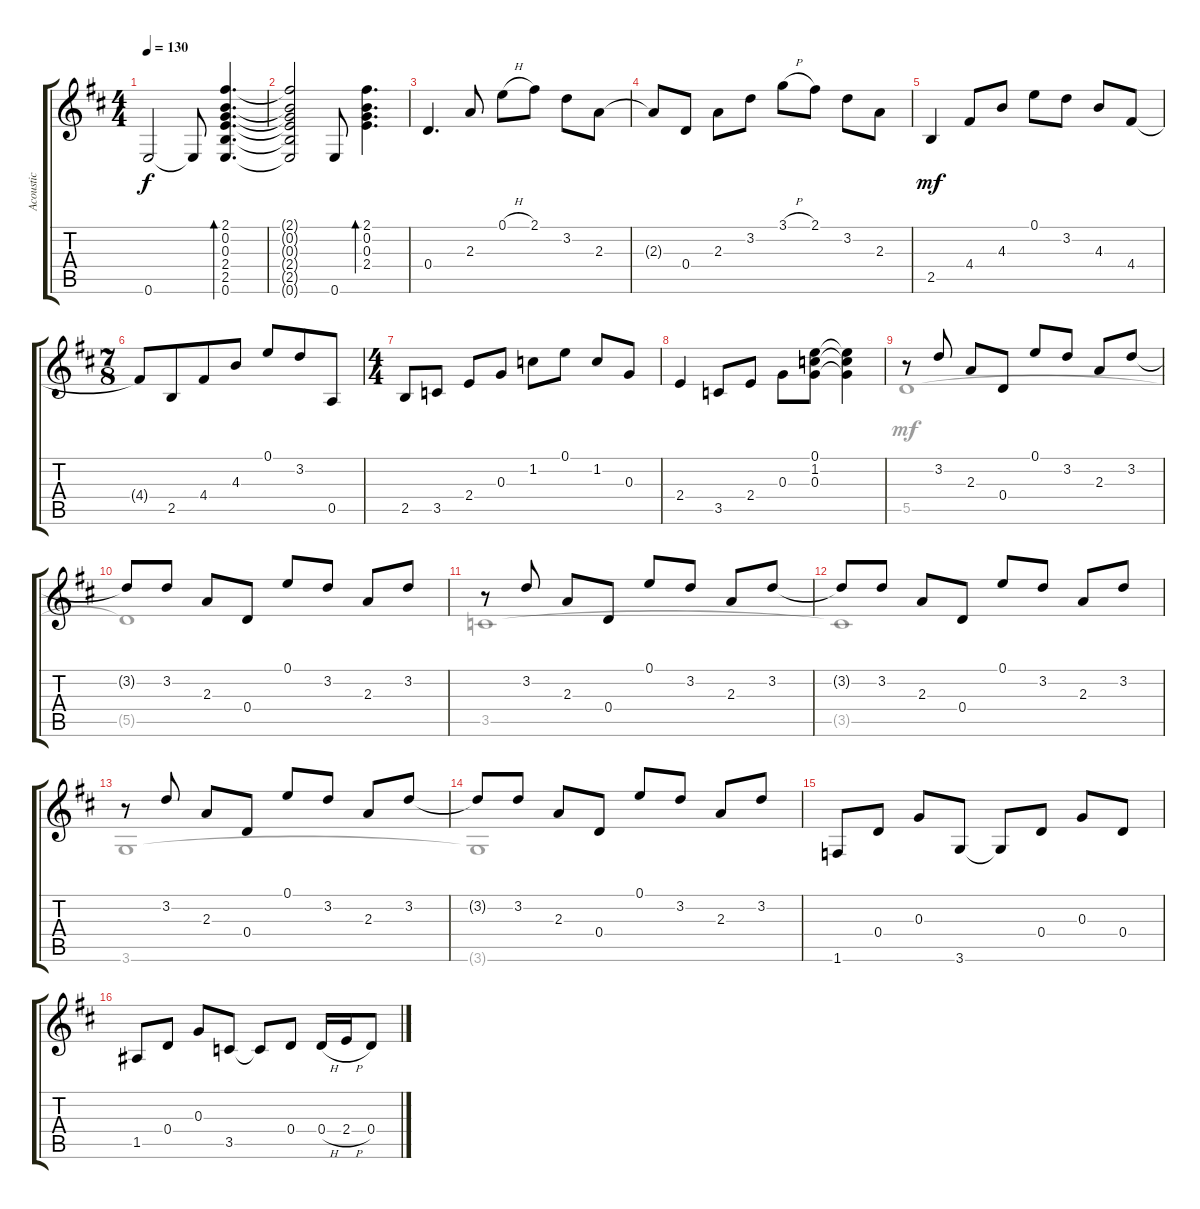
\track ("Acoustic" "Acoustic") {instrument acousticguitarsteel}
\staff {score tabs}
\tuning (E4 B3 G3 D3 A2 E2) {hide}
\voice
\ts (4 4)
\tempo 130
\clef g2
\ks d
0.6.2{dy f} 0.6{t}.8 (2.1 0.2 0.3 2.4 2.5 0.6).4{d bd 30} |
(2.1{t} 0.2{t} 0.3{t} 2.4{t} 2.5{t} 0.6{t}).2 0.6.8 (2.1 0.2 0.3 2.4).4{d bd 30} |
0.4.4{d} 2.3.8 0.1{h}.8 2.1.8 3.2.8 2.3.8 |
2.3{t}.8 0.4.8 2.3.8 3.2.8 3.1{h}.8 2.1.8 3.2.8 2.3.8 |
2.5.4{dy mf} 4.4.8 4.3.8 0.1.8 3.2.8 4.3.8 4.4.8 |
\ts (7 8)
4.4{t}.8 2.5.8 4.4.8 4.3.8 0.1.8 3.2.8 0.5.8 |
\ts (4 4)
2.5.8 3.5.8 2.4.8 0.3.8 1.2.8 0.1.8 1.2.8 0.3.8 |
2.4.4 3.5.8 2.4.8 0.3.8 (0.1 1.2 0.3).8 (0.1{t} 1.2{t} 0.3{t}).4 |
r.8 3.2.8 2.3.8 0.4.8 0.1.8 3.2.8 2.3.8 3.2.8 |
3.2{t}.8 3.2.8 2.3.8 0.4.8 0.1.8 3.2.8 2.3.8 3.2.8 |
r.8 3.2.8 2.3.8 0.4.8 0.1.8 3.2.8 2.3.8 3.2.8 |
3.2{t}.8 3.2.8 2.3.8 0.4.8 0.1.8 3.2.8 2.3.8 3.2.8 |
r.8 3.2.8 2.3.8 0.4.8 0.1.8 3.2.8 2.3.8 3.2.8 |
3.2{t}.8 3.2.8 2.3.8 0.4.8 0.1.8 3.2.8 2.3.8 3.2.8 |
1.6.8 0.4.8 0.3.8 3.6.8 3.6{t}.8 0.4.8 0.3.8 0.4.8 |
1.5.8 0.4.8 0.3.8 3.5.8 3.5{t}.8 0.4.8 0.4{h}.16 2.4{h}.16 0.4.8
\voice
\clef g2
\ottava regular
\simile none
\ks d
|
|
|
|
|
|
|
|
5.5.1 |
5.5{t}.1 |
3.5.1 |
3.5{t}.1 |
3.6.1 |
3.6{t}.1 |
|
